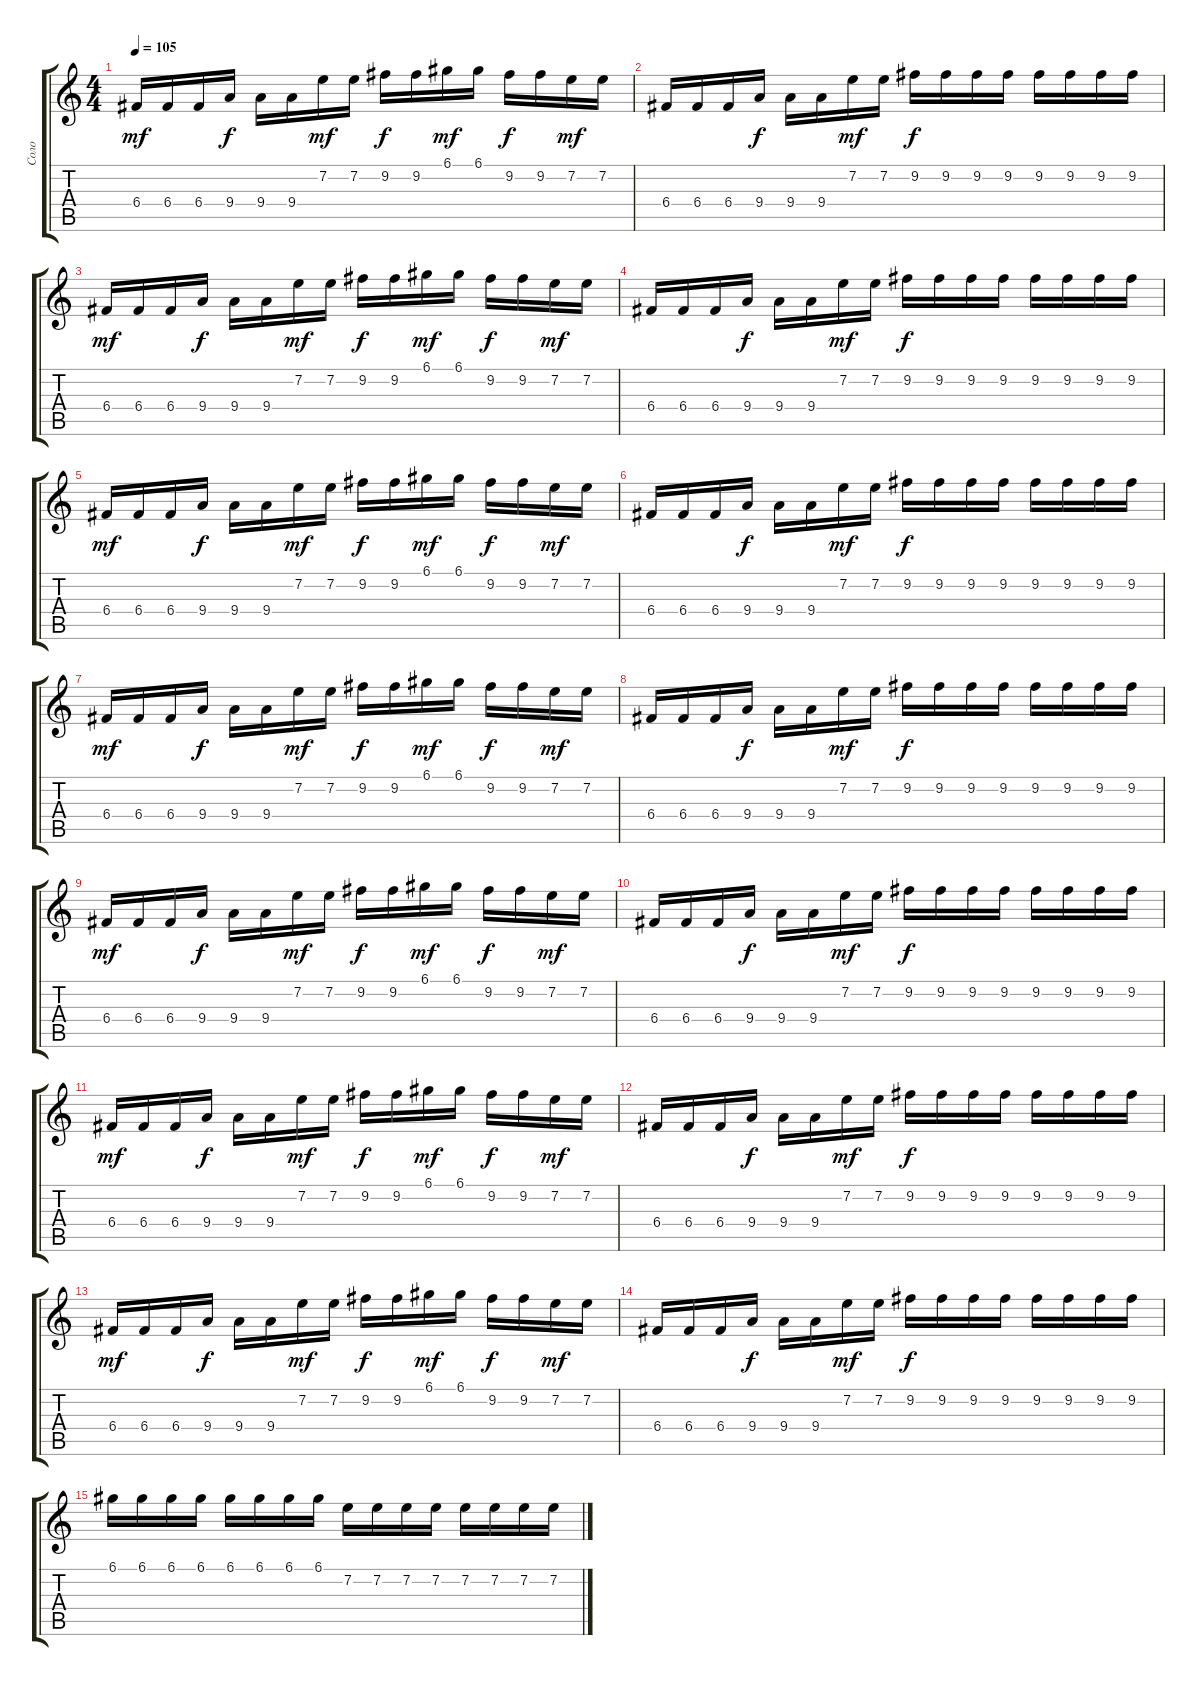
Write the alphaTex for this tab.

\track ("Соло" "Соло") {instrument overdrivenguitar}
\staff {score tabs}
\tuning (D4 A3 F3 C3 G2 C2) {hide}
\ts (4 4)
\tempo 105
\clef g2
\ks c
6.4.16{dy mf} 6.4.16 6.4.16 9.4.16{dy f} 9.4.16 9.4.16 7.2.16{dy mf} 7.2.16 9.2.16{dy f} 9.2.16 6.1.16{dy mf} 6.1.16 9.2.16{dy f} 9.2.16 7.2.16{dy mf} 7.2.16 |
6.4.16 6.4.16 6.4.16 9.4.16{dy f} 9.4.16 9.4.16 7.2.16{dy mf} 7.2.16 9.2.16{dy f} 9.2.16 9.2.16 9.2.16 9.2.16 9.2.16 9.2.16 9.2.16 |
6.4.16{dy mf} 6.4.16 6.4.16 9.4.16{dy f} 9.4.16 9.4.16 7.2.16{dy mf} 7.2.16 9.2.16{dy f} 9.2.16 6.1.16{dy mf} 6.1.16 9.2.16{dy f} 9.2.16 7.2.16{dy mf} 7.2.16 |
6.4.16 6.4.16 6.4.16 9.4.16{dy f} 9.4.16 9.4.16 7.2.16{dy mf} 7.2.16 9.2.16{dy f} 9.2.16 9.2.16 9.2.16 9.2.16 9.2.16 9.2.16 9.2.16 |
6.4.16{dy mf} 6.4.16 6.4.16 9.4.16{dy f} 9.4.16 9.4.16 7.2.16{dy mf} 7.2.16 9.2.16{dy f} 9.2.16 6.1.16{dy mf} 6.1.16 9.2.16{dy f} 9.2.16 7.2.16{dy mf} 7.2.16 |
6.4.16 6.4.16 6.4.16 9.4.16{dy f} 9.4.16 9.4.16 7.2.16{dy mf} 7.2.16 9.2.16{dy f} 9.2.16 9.2.16 9.2.16 9.2.16 9.2.16 9.2.16 9.2.16 |
6.4.16{dy mf} 6.4.16 6.4.16 9.4.16{dy f} 9.4.16 9.4.16 7.2.16{dy mf} 7.2.16 9.2.16{dy f} 9.2.16 6.1.16{dy mf} 6.1.16 9.2.16{dy f} 9.2.16 7.2.16{dy mf} 7.2.16 |
6.4.16 6.4.16 6.4.16 9.4.16{dy f} 9.4.16 9.4.16 7.2.16{dy mf} 7.2.16 9.2.16{dy f} 9.2.16 9.2.16 9.2.16 9.2.16 9.2.16 9.2.16 9.2.16 |
6.4.16{dy mf} 6.4.16 6.4.16 9.4.16{dy f} 9.4.16 9.4.16 7.2.16{dy mf} 7.2.16 9.2.16{dy f} 9.2.16 6.1.16{dy mf} 6.1.16 9.2.16{dy f} 9.2.16 7.2.16{dy mf} 7.2.16 |
6.4.16 6.4.16 6.4.16 9.4.16{dy f} 9.4.16 9.4.16 7.2.16{dy mf} 7.2.16 9.2.16{dy f} 9.2.16 9.2.16 9.2.16 9.2.16 9.2.16 9.2.16 9.2.16 |
6.4.16{dy mf} 6.4.16 6.4.16 9.4.16{dy f} 9.4.16 9.4.16 7.2.16{dy mf} 7.2.16 9.2.16{dy f} 9.2.16 6.1.16{dy mf} 6.1.16 9.2.16{dy f} 9.2.16 7.2.16{dy mf} 7.2.16 |
6.4.16 6.4.16 6.4.16 9.4.16{dy f} 9.4.16 9.4.16 7.2.16{dy mf} 7.2.16 9.2.16{dy f} 9.2.16 9.2.16 9.2.16 9.2.16 9.2.16 9.2.16 9.2.16 |
6.4.16{dy mf} 6.4.16 6.4.16 9.4.16{dy f} 9.4.16 9.4.16 7.2.16{dy mf} 7.2.16 9.2.16{dy f} 9.2.16 6.1.16{dy mf} 6.1.16 9.2.16{dy f} 9.2.16 7.2.16{dy mf} 7.2.16 |
6.4.16 6.4.16 6.4.16 9.4.16{dy f} 9.4.16 9.4.16 7.2.16{dy mf} 7.2.16 9.2.16{dy f} 9.2.16 9.2.16 9.2.16 9.2.16 9.2.16 9.2.16 9.2.16 |
6.1.16 6.1.16 6.1.16 6.1.16 6.1.16 6.1.16 6.1.16 6.1.16 7.2.16 7.2.16 7.2.16 7.2.16 7.2.16 7.2.16 7.2.16 7.2.16
